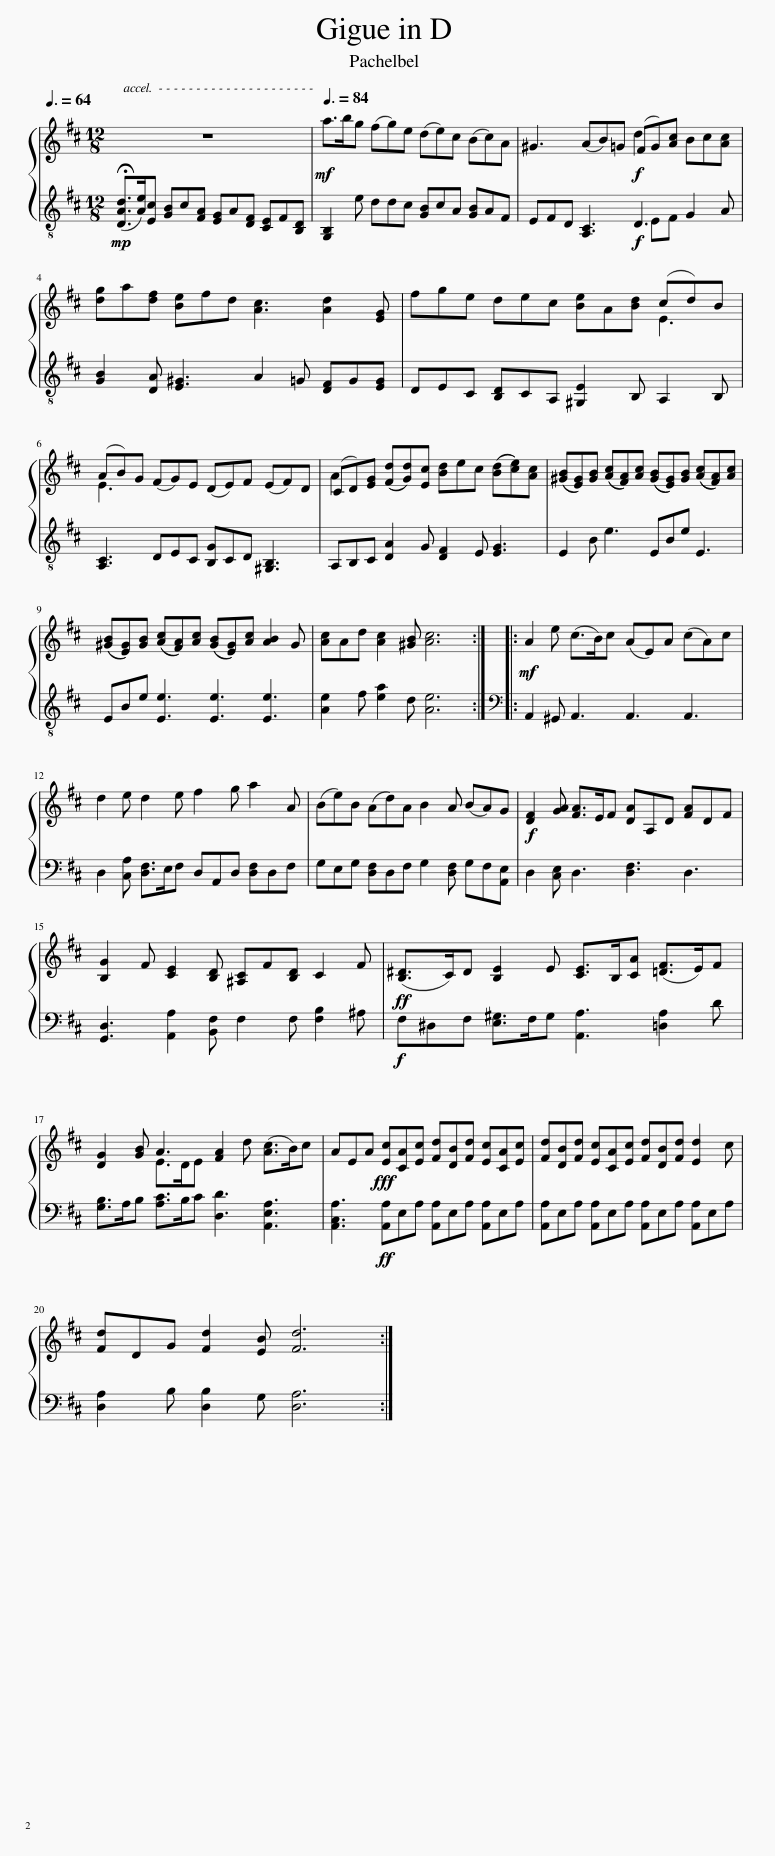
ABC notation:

X:1
%%score { ( 1 3 ) | ( 2 4 ) }
L:1/8
Q:3/8=64
M:12/8
I:linebreak $
K:D
V:1 treble
V:3 treble
V:2 treble-8
V:4 treble-8
V:1
 z12[Q:3/8=70][Q:3/8=76][Q:3/8=82] |[Q:3/8=84]!mf! a>bg (fg)e (de)c (Bc)A | ^G3 (AB)=G!f! (FG)[Ac] Bc[Ac] |$ [dg]a[df] [Be]fd [Ac]3 [Ad]2 [EG] | fge dec [Be]A[Bd] (cd)B |$ %5
 (AB)G (FG)E (DE)F (EF)D | (CD)[EG] (([Fd][Gd]))[Ec] [Bd]ec (([Bd][ce]))[Ac] | (([^GB][EG]))[GB] (([Ac][FA]))[Ac] (([GB][EG]))[GB] (([Ac][FA]))[Ac] |$ (([^GB][EG]))[GB] (([Ac][FA]))[Ac] (([GB][EG]))[Ac] [AB]2 G | [Ac]Ad [Ac]2 [^GB] [Ac]6 :: %10
!mf! A2 e (c>B)c (AE)A (cA)c |$ d2 e d2 e f2 g a2 A | (Be)B (Ad)A B2 A (BA)G |!f! [DF]2 [GA] [FA]>EF [DA]A,D [FA]DF |$ [B,G]2 F [CE]2 [B,D] [^A,C]F[B,D] C2 F | %15
!ff! ([B,^D]>C)D [B,E]2 E [CE]>B,[CA] ([=DF]>E)F |$ [DG]2 [GB] A3 [FA]2 d ([Ac]>B)c | AEA!fff! [Ec][CA][Ec] [Fd][DB][Fd] [Ec][CA][Ec] | [Fd][DB][Fd] [Ec][CA][Ec] [Fd][DB][Fd] [Ed]2 c |$ [Fd]DG [Fd]2 [EB] [Fd]6 :| %20
V:2
!mp! (!fermata![DAd]>[Ae])[Ec] [GB]c[FA] [EG]A[DF] [CE]F[B,D] | [A,C]2 e ddc [GB]cA [GB]AF | EFD [A,C]3!f! D3 G2 A |$ [GB]2 [DA] [E^G]3 A2 =G [DF]G[EG] | DEC [B,D]CA, [^G,E]2 B, A,2 B, |$ %5
 [A,C]3 DEC [B,G]CD [^G,B,]3 | A,B,C [DA]2 G [DF]2 E [EG]3 | E2 B e3 EBe E3 |$ EBe [Ee]3 [Ee]3 [Ee]3 | [Ae]2 f [ea]2 d [Ae]6 :: %10
[K:bass] A,,2 ^G,, A,,3 A,,3 A,,3 |$ D,2 [C,A,] [D,F,]>E,F, D,A,,D, [D,F,]D,F, | G,E,G, [D,F,]D,F, G,2 [D,F,] G,F,[A,,E,] | D,2 [C,E,] D,3 [D,F,]3 D,3 |$ [G,,D,]3 [A,,A,]2 [B,,F,] F,2 F, [F,B,]2 ^A, | %15
!f! F,^D,F, [E,^G,]>F,G, [A,,A,]3 [=D,A,]2 D |$ [G,B,]>A,B, [A,C]>B,C [D,D]3 [A,,E,A,]3 | [A,,C,A,]3!ff! [A,,A,]E,A, [A,,A,]E,A, [A,,A,]E,A, | [A,,A,]E,A, [A,,A,]E,A, [A,,A,]E,A, [A,,A,]E,A, |$ [D,A,]2 B, [D,B,]2 G, [D,A,]6 :| %20
V:3
 x12 | x12 | x6 d2 x4 |$ x12 | x9 E3 |$ %5
 E3 x9 | A2 x10 | x12 |$ x12 | x12 :: %10
 x12 |$ x12 | x12 | x12 |$ x12 | %15
 x12 |$ x3 E>DE x6 | x12 | x12 |$ x12 :| %20
V:4
 x12 | x12 | x7 EF x3 |$ x12 | x12 |$ %5
 x12 | x12 | x12 |$ x12 | x12 :: %10
[K:bass] x12 |$ x12 | x12 | x12 |$ x12 | %15
 x12 |$ x12 | x12 | x12 |$ x12 :| %20
